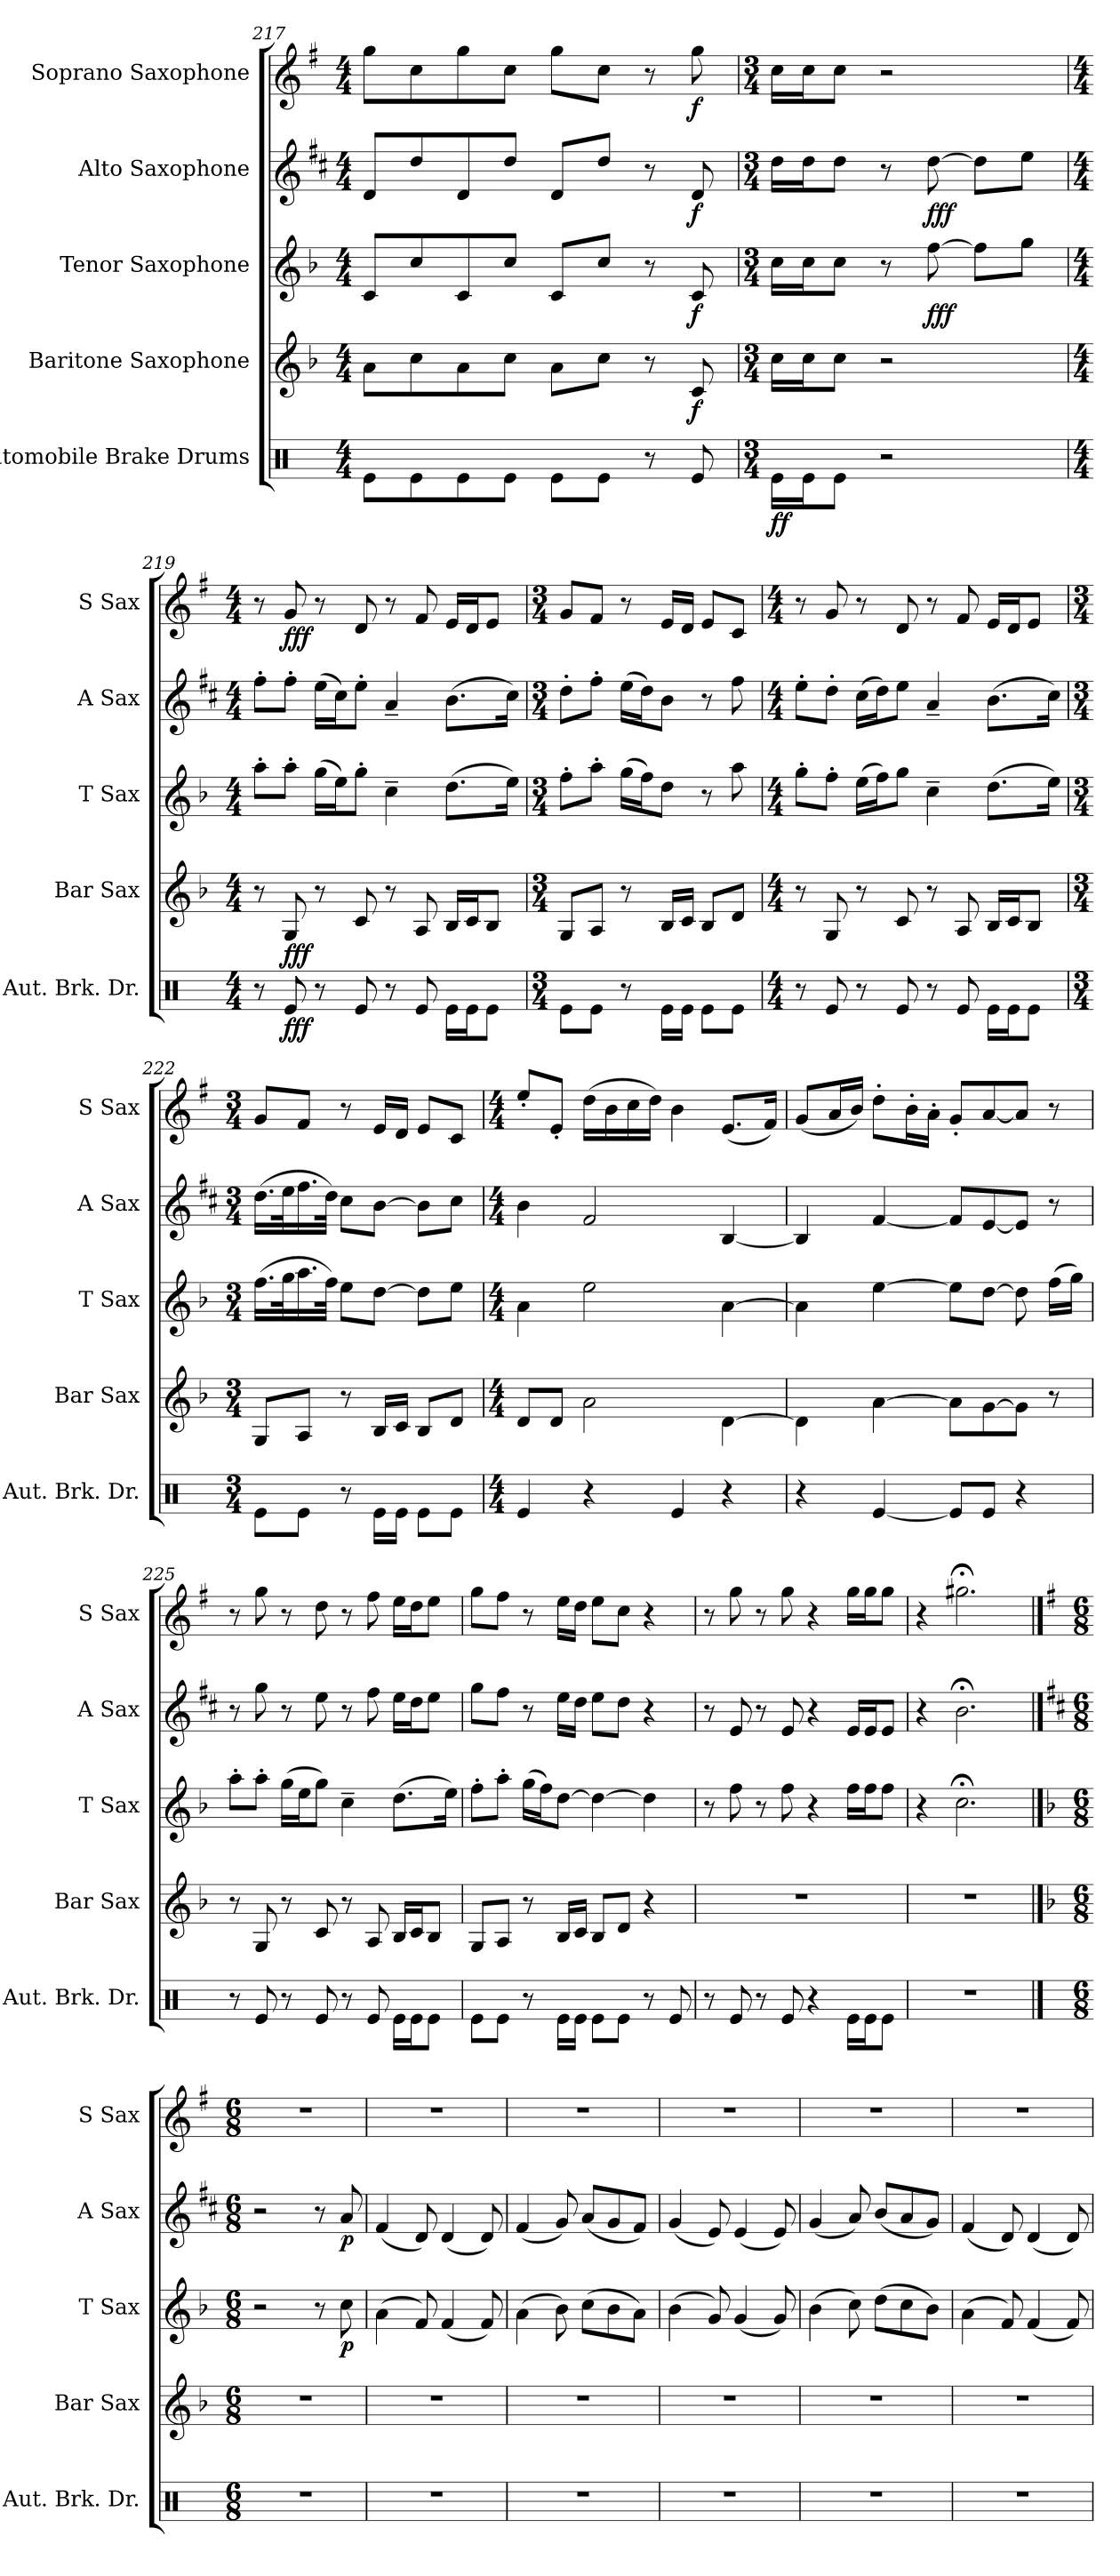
**kern	**dynam	**kern	**dynam	**kern	**dynam	**kern	**dynam	**kern	**dynam
*part5	*part5	*part4	*part4	*part3	*part3	*part2	*part2	*part1	*part1
*staff5	*staff5	*staff4	*staff4	*staff3	*staff3	*staff2	*staff2	*staff1	*staff1
*I"Automobile Brake Drums	*	*I"Baritone Saxophone	*	*I"Tenor Saxophone	*	*I"Alto Saxophone	*	*I"Soprano Saxophone	*
*I'Aut. Brk. Dr.	*	*I'Bar Sax	*	*I'T Sax	*	*I'A Sax	*	*I'S Sax	*
*clefX	*	*clefG2	*	*clefG2	*	*clefG2	*	*clefG2	*
*	*	*ITrd12c21	*	*ITrd8c14	*	*ITrd5c9	*	*ITrd1c2	*
*k[]	*	*k[b-]	*	*k[b-]	*	*k[b-]	*	*k[b-]	*
*M4/4	*	*M4/4	*	*M4/4	*	*M4/4	*	*M4/4	*
=217	=217	=217	=217	=217	=217	=217	=217	=217	=217
8Re\L	.	8A\L	.	8C/L	.	8F/L	.	8ff\L	.
8Re\	.	8c\	.	8c/	.	8f/	.	8b-\	.
8Re\	.	8A\	.	8C/	.	8F/	.	8ff\	.
8Re\J	.	8c\J	.	8c/J	.	8f/J	.	8b-\J	.
8Re\L	.	8A\L	.	8C/L	.	8F/L	.	8ff\L	.
8Re\J	.	8c\J	.	8c/J	.	8f/J	.	8b-\J	.
8r	.	8r	.	8r	.	8r	.	8r	.
!	!	!	!LO:DY:b	!	!LO:DY:b	!	!LO:DY:b	!	!LO:DY:b
8Re/	.	8C/	f	8C/	f	8F/	f	8ff\	f
=218	=218	=218	=218	=218	=218	=218	=218	=218	=218
*M3/4	*	*M3/4	*	*M3/4	*	*M3/4	*	*M3/4	*
!	!LO:DY:b	!	!	!	!	!	!	!	!
16Re\LL	ff	16c\LL	.	16c\LL	.	16f\LL	.	16b-\LL	.
16Re\J	.	16c\J	.	16c\J	.	16f\J	.	16b-\J	.
8Re\J	.	8c\J	.	8c\J	.	8f\J	.	8b-\J	.
2r	.	2r	.	8r	.	8r	.	2r	.
!	!	!	!	!	!LO:DY:b	!	!LO:DY:b	!	!
.	.	.	.	[8f\	fff	[8f\	fff	.	.
.	.	.	.	8f\L]	.	8f\L]	.	.	.
.	.	.	.	8g\J	.	8g\J	.	.	.
!!LO:LB:g=z
=219	=219	=219	=219	=219	=219	=219	=219	=219	=219
*M4/4	*	*M4/4	*	*M4/4	*	*M4/4	*	*M4/4	*
8r	.	8r	.	8a'\L	.	8a'\L	.	8r	.
!	!LO:DY:b	!	!LO:DY:b	!	!	!	!	!	!LO:DY:b
8Re/	fff	8GG/	fff	8a'\J	.	8a'\J	.	8f/	fff
8r	.	8r	.	(16g\LL	.	(16g\LL	.	8r	.
.	.	.	.	16e\J)	.	16e\J)	.	.	.
8Re/	.	8C/	.	8g'\J	.	8g'\J	.	8c/	.
8r	.	8r	.	4c~\	.	4c~/	.	8r	.
8Re/	.	8AA/	.	.	.	.	.	8e/	.
16Re\LL	.	16BB-/LL	.	(8.d\L	.	(8.d\L	.	16d/LL	.
16Re\J	.	16C/J	.	.	.	.	.	16c/J	.
8Re\J	.	8BB-/J	.	.	.	.	.	8d/J	.
.	.	.	.	16e\Jk)	.	16e\Jk)	.	.	.
=220	=220	=220	=220	=220	=220	=220	=220	=220	=220
*M3/4	*	*M3/4	*	*M3/4	*	*M3/4	*	*M3/4	*
8Re\L	.	8GG/L	.	8f'\L	.	8f'\L	.	8f/L	.
8Re\J	.	8AA/J	.	8a'\J	.	8a'\J	.	8e/J	.
8r	.	8r	.	(16g\LL	.	(16g\LL	.	8r	.
.	.	.	.	16f\J)	.	16f\J)	.	.	.
16Re\LL	.	16BB-/LL	.	8d\J	.	8d\J	.	16d/LL	.
16Re\JJ	.	16C/JJ	.	.	.	.	.	16c/JJ	.
8Re\L	.	8BB-/L	.	8r	.	8r	.	8d/L	.
8Re\J	.	8D/J	.	8a\	.	8a\	.	8B-/J	.
=221	=221	=221	=221	=221	=221	=221	=221	=221	=221
*M4/4	*	*M4/4	*	*M4/4	*	*M4/4	*	*M4/4	*
8r	.	8r	.	8g'\L	.	8g'\L	.	8r	.
8Re/	.	8GG/	.	8f'\J	.	8f'\J	.	8f/	.
8r	.	8r	.	(16e\LL	.	(16e\LL	.	8r	.
.	.	.	.	16f\J)	.	16f\J)	.	.	.
8Re/	.	8C/	.	8g\J	.	8g\J	.	8c/	.
8r	.	8r	.	4c~\	.	4c~/	.	8r	.
8Re/	.	8AA/	.	.	.	.	.	8e/	.
16Re\LL	.	16BB-/LL	.	(8.d\L	.	(8.d\L	.	16d/LL	.
16Re\J	.	16C/J	.	.	.	.	.	16c/J	.
8Re\J	.	8BB-/J	.	.	.	.	.	8d/J	.
.	.	.	.	16e\Jk)	.	16e\Jk)	.	.	.
!!LO:PB:g=z
=222	=222	=222	=222	=222	=222	=222	=222	=222	=222
*M3/4	*	*M3/4	*	*M3/4	*	*M3/4	*	*M3/4	*
8Re\L	.	8GG/L	.	(16.f\LL	.	(16.f\LL	.	8f/L	.
.	.	.	.	32g\K	.	32g\K	.	.	.
8Re\J	.	8AA/J	.	16.a\	.	16.a\	.	8e/J	.
.	.	.	.	32f\JJk)	.	32f\JJk)	.	.	.
8r	.	8r	.	8e\L	.	8e\L	.	8r	.
16Re\LL	.	16BB-/LL	.	[8d\J	.	[8d\J	.	16d/LL	.
16Re\JJ	.	16C/JJ	.	.	.	.	.	16c/JJ	.
8Re\L	.	8BB-/L	.	8d\L]	.	8d\L]	.	8d/L	.
8Re\J	.	8D/J	.	8e\J	.	8e\J	.	8B-/J	.
=223	=223	=223	=223	=223	=223	=223	=223	=223	=223
*M4/4	*	*M4/4	*	*M4/4	*	*M4/4	*	*M4/4	*
4Re/	.	8D/L	.	4A\	.	4d\	.	8dd'/L	.
.	.	8D/J	.	.	.	.	.	8d'/J	.
4r	.	2A\	.	2e\	.	2A/	.	(16cc\LL	.
.	.	.	.	.	.	.	.	16a\	.
.	.	.	.	.	.	.	.	16b-\	.
.	.	.	.	.	.	.	.	16cc\JJ)	.
4Re/	.	.	.	.	.	.	.	4a\	.
4r	.	[4D\	.	[4A\	.	[4D/	.	(8.d/L	.
.	.	.	.	.	.	.	.	16e/Jk)	.
=224	=224	=224	=224	=224	=224	=224	=224	=224	=224
4r	.	4D\]	.	4A\]	.	4D/]	.	(8f/L	.
.	.	.	.	.	.	.	.	16g/L	.
.	.	.	.	.	.	.	.	16a/JJ)	.
[4Re/	.	[4A\	.	[4e\	.	[4A/	.	8cc'\L	.
.	.	.	.	.	.	.	.	16a'\L	.
.	.	.	.	.	.	.	.	16g'\JJ	.
8Re/L]	.	8A\L]	.	8e\L]	.	8A/L]	.	8f'/L	.
8Re/J	.	[8G\	.	[8d\J	.	[8G/	.	[8g/	.
4r	.	8G\J]	.	8d\]	.	8G/J]	.	8g/J]	.
.	.	8r	.	(16f\LL	.	8r	.	8r	.
.	.	.	.	16g\JJ)	.	.	.	.	.
!!LO:LB:g=z
=225	=225	=225	=225	=225	=225	=225	=225	=225	=225
8r	.	8r	.	8a'\L	.	8r	.	8r	.
8Re/	.	8GG/	.	8a'\J	.	8b-\	.	8ff\	.
8r	.	8r	.	(16g\LL	.	8r	.	8r	.
.	.	.	.	16e\J	.	.	.	.	.
8Re/	.	8C/	.	8g\J)	.	8g\	.	8cc\	.
8r	.	8r	.	4c~\	.	8r	.	8r	.
8Re/	.	8AA/	.	.	.	8a\	.	8ee\	.
16Re\LL	.	16BB-/LL	.	(8.d\L	.	16g\LL	.	16dd\LL	.
16Re\J	.	16C/J	.	.	.	16f\J	.	16cc\J	.
8Re\J	.	8BB-/J	.	.	.	8g\J	.	8dd\J	.
.	.	.	.	16e\Jk)	.	.	.	.	.
=226	=226	=226	=226	=226	=226	=226	=226	=226	=226
8Re\L	.	8GG/L	.	8f'\L	.	8b-\L	.	8ff\L	.
8Re\J	.	8AA/J	.	8a'\J	.	8a\J	.	8ee\J	.
8r	.	8r	.	(16g\LL	.	8r	.	8r	.
.	.	.	.	16f\J)	.	.	.	.	.
16Re\LL	.	16BB-/LL	.	[8d\J	.	16g\LL	.	16dd\LL	.
16Re\JJ	.	16C/JJ	.	.	.	16f\JJ	.	16cc\JJ	.
8Re\L	.	8BB-/L	.	4d\_	.	8g\L	.	8dd\L	.
8Re\J	.	8D/J	.	.	.	8f\J	.	8b-\J	.
8r	.	4r	.	4d\]	.	4r	.	4r	.
8Re/	.	.	.	.	.	.	.	.	.
=227	=227	=227	=227	=227	=227	=227	=227	=227	=227
8r	.	1r	.	8r	.	8r	.	8r	.
8Re/	.	.	.	8f\	.	8G/	.	8ff\	.
8r	.	.	.	8r	.	8r	.	8r	.
8Re/	.	.	.	8f\	.	8G/	.	8ff\	.
4r	.	.	.	4r	.	4r	.	4r	.
16Re\LL	.	.	.	16f\LL	.	16G/LL	.	16ff\LL	.
16Re\J	.	.	.	16f\J	.	16G/J	.	16ff\J	.
8Re\J	.	.	.	8f\J	.	8G/J	.	8ff\J	.
=228	=228	=228	=228	=228	=228	=228	=228	=228	=228
1r	.	1r	.	4r	.	4r	.	4r	.
.	.	.	.	2.c;<\	.	2.d;<\	.	2.ff#X;<\	.
!!LO:PB:g=z
==229	==229	==229	==229	==229	==229	==229	==229	==229	==229
*	*	*k[b-]	*	*k[b-]	*	*k[b-]	*	*k[b-]	*
*M6/8	*	*M6/8	*	*M6/8	*	*M6/8	*	*M6/8	*
*	*	*	*	*	*	*	*	*MM195	*
2.r	.	2.r	.	2r	.	2r	.	2.r	.
.	.	.	.	8r	.	8r	.	.	.
!	!	!	!	!	!LO:DY:b	!	!LO:DY:b	!	!
.	.	.	.	8c\	p	8c/	p	.	.
=230	=230	=230	=230	=230	=230	=230	=230	=230	=230
2.r	.	2.r	.	(4A\	.	(4A/	.	2.r	.
.	.	.	.	8F/)	.	8F/)	.	.	.
.	.	.	.	(4F/	.	(4F/	.	.	.
.	.	.	.	8F/)	.	8F/)	.	.	.
=231	=231	=231	=231	=231	=231	=231	=231	=231	=231
2.r	.	2.r	.	(4A\	.	(4A/	.	2.r	.
.	.	.	.	8B-\)	.	8B-/)	.	.	.
.	.	.	.	(8c\L	.	(8c/L	.	.	.
.	.	.	.	8B-\	.	8B-/	.	.	.
.	.	.	.	8A\J)	.	8A/J)	.	.	.
=232	=232	=232	=232	=232	=232	=232	=232	=232	=232
2.r	.	2.r	.	(4B-\	.	(4B-/	.	2.r	.
.	.	.	.	8G/)	.	8G/)	.	.	.
.	.	.	.	(4G/	.	(4G/	.	.	.
.	.	.	.	8G/)	.	8G/)	.	.	.
=233	=233	=233	=233	=233	=233	=233	=233	=233	=233
2.r	.	2.r	.	(4B-\	.	(4B-/	.	2.r	.
.	.	.	.	8c\)	.	8c/)	.	.	.
.	.	.	.	(8d\L	.	(8d/L	.	.	.
.	.	.	.	8c\	.	8c/	.	.	.
.	.	.	.	8B-\J)	.	8B-/J)	.	.	.
!!LO:LB:g=z
=234	=234	=234	=234	=234	=234	=234	=234	=234	=234
2.r	.	2.r	.	(4A\	.	(4A/	.	2.r	.
.	.	.	.	8F/)	.	8F/)	.	.	.
.	.	.	.	(4F/	.	(4F/	.	.	.
.	.	.	.	8F/)	.	8F/)	.	.	.
=	=	=	=	=	=	=	=	=	=
*-	*-	*-	*-	*-	*-	*-	*-	*-	*-
